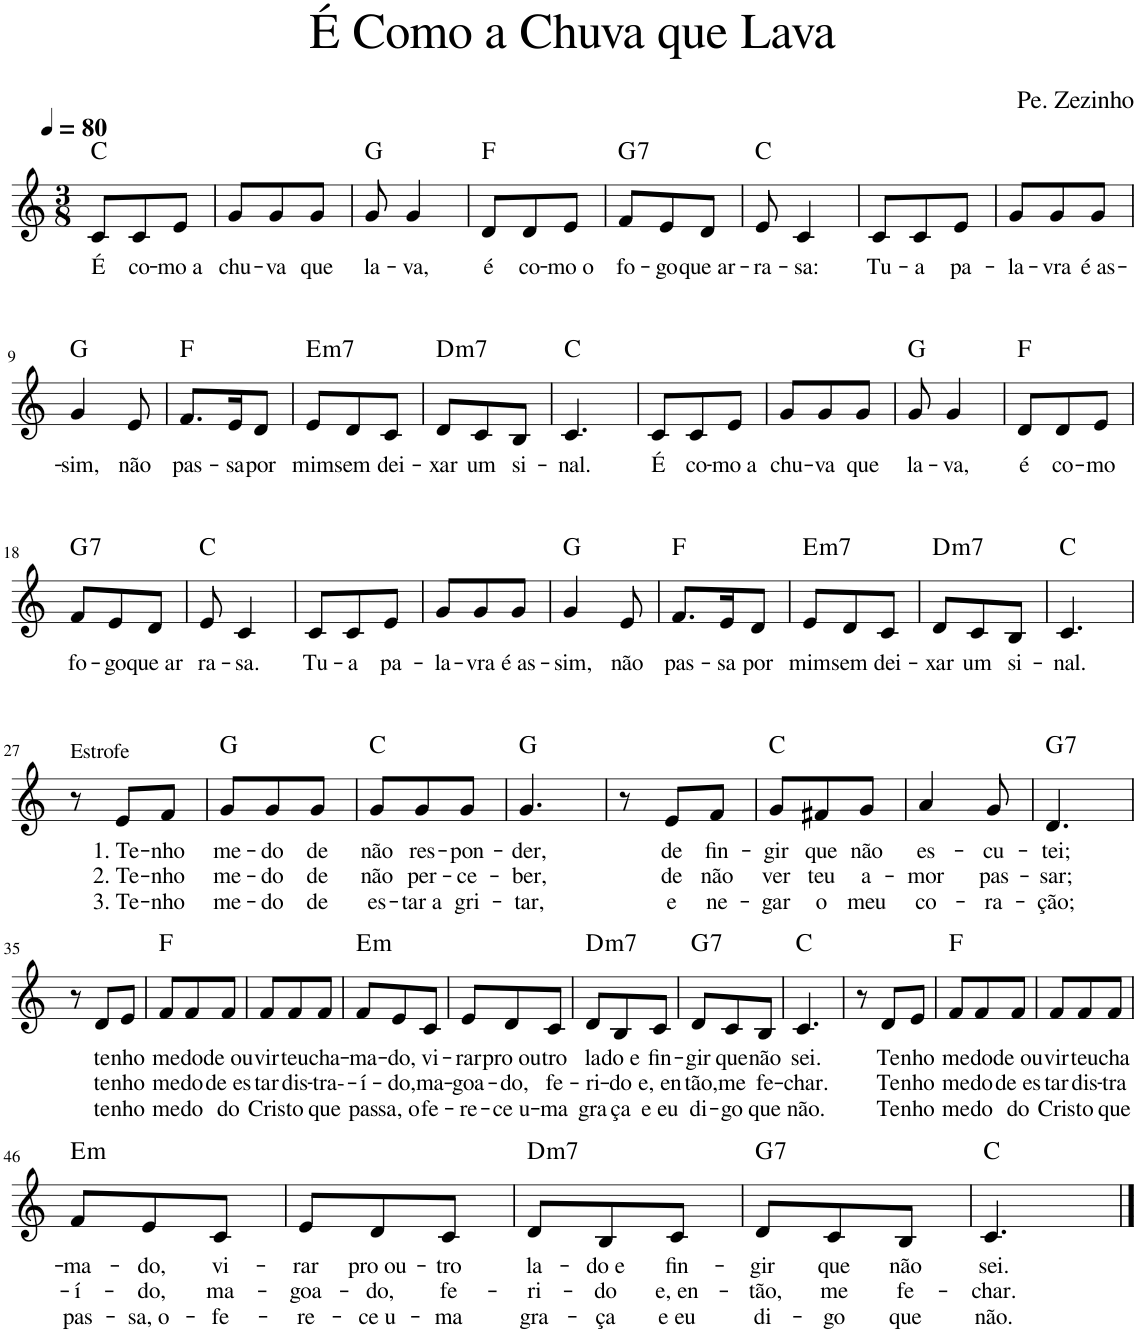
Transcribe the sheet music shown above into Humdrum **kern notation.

**kern	**text	**text	**text	**harte
*part1	*part1	*part1	*part1	*part1
*staff1	*staff1	*staff1	*staff1	*
*I"Voz	*	*	*	*
*I'Vo.	*	*	*	*
*clefG2	*	*	*	*
*k[]	*	*	*	*
*M3/8	*	*	*	*
*MM80	*	*	*	*
=1	=1	=1	=1	=1
!	!LO:LY:b	!	!	!
8c/L	É	.	.	C:maj
!	!LO:LY:b	!	!	!
8c/	co-	.	.	.
!	!LO:LY:b	!	!	!
8e/J	-mo a	.	.	.
=2	=2	=2	=2	=2
!	!LO:LY:b	!	!	!
8g/L	chu-	.	.	.
!	!LO:LY:b	!	!	!
8g/	-va	.	.	.
!	!LO:LY:b	!	!	!
8g/J	que	.	.	.
=3	=3	=3	=3	=3
!	!LO:LY:b	!	!	!
8g/	la-	.	.	G:maj
!	!LO:LY:b	!	!	!
4g/	-va,	.	.	.
=4	=4	=4	=4	=4
!	!LO:LY:b	!	!	!
8d/L	é	.	.	F:maj
!	!LO:LY:b	!	!	!
8d/	co-	.	.	.
!	!LO:LY:b	!	!	!
8e/J	-mo o	.	.	.
=5	=5	=5	=5	=5
!	!LO:LY:b	!	!	!LO:H:kt=7
8f/L	fo-	.	.	G:7
!	!LO:LY:b	!	!	!
8e/	-go	.	.	.
!	!LO:LY:b	!	!	!
8d/J	que ar-	.	.	.
=6	=6	=6	=6	=6
!	!LO:LY:b	!	!	!
8e/	-ra-	.	.	C:maj
!	!LO:LY:b	!	!	!
4c/	-sa:	.	.	.
=7	=7	=7	=7	=7
!	!LO:LY:b	!	!	!
8c/L	Tu-	.	.	.
!	!LO:LY:b	!	!	!
8c/	-a	.	.	.
!	!LO:LY:b	!	!	!
8e/J	pa-	.	.	.
=8	=8	=8	=8	=8
!	!LO:LY:b	!	!	!
8g/L	-la-	.	.	.
!	!LO:LY:b	!	!	!
8g/	-vra	.	.	.
!	!LO:LY:b	!	!	!
8g/J	é as-	.	.	.
!!LO:LB:g=z
=9	=9	=9	=9	=9
!	!LO:LY:b	!	!	!
4g/	-sim,	.	.	G:maj
!	!LO:LY:b	!	!	!
8e/	não	.	.	.
=10	=10	=10	=10	=10
!	!LO:LY:b	!	!	!
8.f/L	pas-	.	.	F:maj
!	!LO:LY:b	!	!	!
16e/K	-sa	.	.	.
!	!LO:LY:b	!	!	!
8d/J	por	.	.	.
=11	=11	=11	=11	=11
!	!LO:LY:b	!	!	!LO:H:kt=m7
8e/L	mim	.	.	E:min7
!	!LO:LY:b	!	!	!
8d/	sem	.	.	.
!	!LO:LY:b	!	!	!
8c/J	dei-	.	.	.
=12	=12	=12	=12	=12
!	!LO:LY:b	!	!	!LO:H:kt=m7
8d/L	-xar	.	.	D:min7
!	!LO:LY:b	!	!	!
8c/	um	.	.	.
!	!LO:LY:b	!	!	!
8B/J	si-	.	.	.
=13	=13	=13	=13	=13
!	!LO:LY:b	!	!	!
4.c/	-nal.	.	.	C:maj
=14	=14	=14	=14	=14
!	!LO:LY:b	!	!	!
8c/L	É	.	.	.
!	!LO:LY:b	!	!	!
8c/	co-	.	.	.
!	!LO:LY:b	!	!	!
8e/J	-mo a	.	.	.
=15	=15	=15	=15	=15
!	!LO:LY:b	!	!	!
8g/L	chu-	.	.	.
!	!LO:LY:b	!	!	!
8g/	-va	.	.	.
!	!LO:LY:b	!	!	!
8g/J	que	.	.	.
=16	=16	=16	=16	=16
!	!LO:LY:b	!	!	!
8g/	la-	.	.	G:maj
!	!LO:LY:b	!	!	!
4g/	-va,	.	.	.
=17	=17	=17	=17	=17
!	!LO:LY:b	!	!	!
8d/L	é	.	.	F:maj
!	!LO:LY:b	!	!	!
8d/	co-	.	.	.
!	!LO:LY:b	!	!	!
8e/J	-mo	.	.	.
!!LO:LB:g=z
=18	=18	=18	=18	=18
!	!LO:LY:b	!	!	!LO:H:kt=7
8f/L	fo-	.	.	G:7
!	!LO:LY:b	!	!	!
8e/	-go	.	.	.
!	!LO:LY:b	!	!	!
8d/J	que ar	.	.	.
=19	=19	=19	=19	=19
!	!LO:LY:b	!	!	!
8e/	ra-	.	.	C:maj
!	!LO:LY:b	!	!	!
4c/	-sa.	.	.	.
=20	=20	=20	=20	=20
!	!LO:LY:b	!	!	!
8c/L	Tu-	.	.	.
!	!LO:LY:b	!	!	!
8c/	-a	.	.	.
!	!LO:LY:b	!	!	!
8e/J	pa-	.	.	.
=21	=21	=21	=21	=21
!	!LO:LY:b	!	!	!
8g/L	-la-	.	.	.
!	!LO:LY:b	!	!	!
8g/	-vra	.	.	.
!	!LO:LY:b	!	!	!
8g/J	é as-	.	.	.
=22	=22	=22	=22	=22
!	!LO:LY:b	!	!	!
4g/	-sim,	.	.	G:maj
!	!LO:LY:b	!	!	!
8e/	não	.	.	.
=23	=23	=23	=23	=23
!	!LO:LY:b	!	!	!
8.f/L	pas-	.	.	F:maj
!	!LO:LY:b	!	!	!
16e/K	-sa	.	.	.
!	!LO:LY:b	!	!	!
8d/J	por	.	.	.
=24	=24	=24	=24	=24
!	!LO:LY:b	!	!	!LO:H:kt=m7
8e/L	mim	.	.	E:min7
!	!LO:LY:b	!	!	!
8d/	sem	.	.	.
!	!LO:LY:b	!	!	!
8c/J	dei-	.	.	.
=25	=25	=25	=25	=25
!	!LO:LY:b	!	!	!LO:H:kt=m7
8d/L	-xar	.	.	D:min7
!	!LO:LY:b	!	!	!
8c/	um	.	.	.
!	!LO:LY:b	!	!	!
8B/J	si-	.	.	.
=26	=26	=26	=26	=26
!	!LO:LY:b	!	!	!
4.c/	-nal.	.	.	C:maj
!!LO:LB:g=z
=27	=27	=27	=27	=27
8r	.	.	.	.
!LO:TX:a:t=Estrofe	!	!	!	!
!	!LO:LY:b	!LO:LY:b	!LO:LY:b	!
8e/L	1. Te-	2. Te-	3. Te-	.
!	!LO:LY:b	!LO:LY:b	!LO:LY:b	!
8f/J	-nho	-nho	-nho	.
=28	=28	=28	=28	=28
!	!LO:LY:b	!LO:LY:b	!LO:LY:b	!
8g/L	me-	me-	me-	G:maj
!	!LO:LY:b	!LO:LY:b	!LO:LY:b	!
8g/	-do	-do	-do	.
!	!LO:LY:b	!LO:LY:b	!LO:LY:b	!
8g/J	de	de	de	.
=29	=29	=29	=29	=29
!	!LO:LY:b	!LO:LY:b	!LO:LY:b	!
8g/L	não	não	es-	C:maj
!	!LO:LY:b	!LO:LY:b	!LO:LY:b	!
8g/	res-	per-	-tar a	.
!	!LO:LY:b	!LO:LY:b	!LO:LY:b	!
8g/J	-pon-	-ce-	gri-	.
=30	=30	=30	=30	=30
!	!LO:LY:b	!LO:LY:b	!LO:LY:b	!
4.g/	-der,	-ber,	-tar,	G:maj
=31	=31	=31	=31	=31
8r	.	.	.	.
!	!LO:LY:b	!LO:LY:b	!LO:LY:b	!
8e/L	de	de	e	.
!	!LO:LY:b	!LO:LY:b	!LO:LY:b	!
8f/J	fin-	não	ne-	.
=32	=32	=32	=32	=32
!	!LO:LY:b	!LO:LY:b	!LO:LY:b	!
8g/L	-gir	ver	-gar	C:maj
!	!LO:LY:b	!LO:LY:b	!LO:LY:b	!
8f#X/	que	teu	o	.
!	!LO:LY:b	!LO:LY:b	!LO:LY:b	!
8g/J	não	a-	meu	.
=33	=33	=33	=33	=33
!	!LO:LY:b	!LO:LY:b	!LO:LY:b	!
4a/	es-	-mor	co-	.
!	!LO:LY:b	!LO:LY:b	!LO:LY:b	!
8g/	-cu-	pas-	-ra-	.
=34	=34	=34	=34	=34
!	!LO:LY:b	!LO:LY:b	!LO:LY:b	!LO:H:kt=7
4.d/	-tei;	-sar;	-ção;	G:7
!!LO:LB:g=z
=35	=35	=35	=35	=35
8r	.	.	.	.
!	!LO:LY:b	!LO:LY:b	!LO:LY:b	!
8d/L	te-	te-	te-	.
!	!LO:LY:b	!LO:LY:b	!LO:LY:b	!
8e/J	-nho	-nho	-nho	.
=36	=36	=36	=36	=36
!	!LO:LY:b	!LO:LY:b	!LO:LY:b	!
8f/L	me-	me-	me-	F:maj
!	!LO:LY:b	!LO:LY:b	!LO:LY:b	!
8f/	-do	-do	-do	.
!	!LO:LY:b	!LO:LY:b	!LO:LY:b	!
8f/J	de ou-	de es	do	.
=37	=37	=37	=37	=37
!	!LO:LY:b	!LO:LY:b	!LO:LY:b	!
8f/L	-vir	tar	Cris-	.
!	!LO:LY:b	!LO:LY:b	!LO:LY:b	!
8f/	teu	dis-	-to	.
!	!LO:LY:b	!LO:LY:b	!LO:LY:b	!
8f/J	cha-	-tra--	que	.
=38	=38	=38	=38	=38
!	!LO:LY:b	!LO:LY:b	!LO:LY:b	!LO:H:kt=m
8f/L	-ma-	-í-	pas-	E:min
!	!LO:LY:b	!LO:LY:b	!LO:LY:b	!
8e/	-do,	-do,	-sa, o-	.
!	!LO:LY:b	!LO:LY:b	!LO:LY:b	!
8c/J	vi-	ma-	-fe-	.
=39	=39	=39	=39	=39
!	!LO:LY:b	!LO:LY:b	!LO:LY:b	!
8e/L	-rar	-goa-	-re-	.
!	!LO:LY:b	!LO:LY:b	!LO:LY:b	!
8d/	pro ou	-do,	-ce u-	.
!	!LO:LY:b	!LO:LY:b	!LO:LY:b	!
8c/J	tro	fe-	-ma	.
=40	=40	=40	=40	=40
!	!LO:LY:b	!LO:LY:b	!LO:LY:b	!LO:H:kt=m7
8d/L	la-	-ri-	gra-	D:min7
!	!LO:LY:b	!LO:LY:b	!LO:LY:b	!
8B/	-do e	-do	-ça	.
!	!LO:LY:b	!LO:LY:b	!LO:LY:b	!
8c/J	fin-	e, en-	e eu	.
=41	=41	=41	=41	=41
!	!LO:LY:b	!LO:LY:b	!LO:LY:b	!LO:H:kt=7
8d/L	-gir	tão,	-di-	G:7
!	!LO:LY:b	!LO:LY:b	!LO:LY:b	!
8c/	que	me	-go	.
!	!LO:LY:b	!LO:LY:b	!LO:LY:b	!
8B/J	não	fe-	que	.
=42	=42	=42	=42	=42
!	!LO:LY:b	!LO:LY:b	!LO:LY:b	!
4.c/	sei.	-char.	não.	C:maj
=43	=43	=43	=43	=43
8r	.	.	.	.
!	!LO:LY:b	!LO:LY:b	!LO:LY:b	!
8d/L	Te-	Te-	Te-	.
!	!LO:LY:b	!LO:LY:b	!LO:LY:b	!
8e/J	-nho	-nho	-nho	.
=44	=44	=44	=44	=44
!	!LO:LY:b	!LO:LY:b	!LO:LY:b	!
8f/L	me-	me-	me-	F:maj
!	!LO:LY:b	!LO:LY:b	!LO:LY:b	!
8f/	-do	-do	-do	.
!	!LO:LY:b	!LO:LY:b	!LO:LY:b	!
8f/J	de ou-	de es-	do	.
=45	=45	=45	=45	=45
!	!LO:LY:b	!LO:LY:b	!LO:LY:b	!
8f/L	-vir	-tar	Cris-	.
!	!LO:LY:b	!LO:LY:b	!LO:LY:b	!
8f/	teu	dis-	-to	.
!	!LO:LY:b	!LO:LY:b	!LO:LY:b	!
8f/J	cha-	-tra-	que	.
!!LO:LB:g=z
=46	=46	=46	=46	=46
!	!LO:LY:b	!LO:LY:b	!LO:LY:b	!LO:H:kt=m
8f/L	-ma-	-í-	pas-	E:min
!	!LO:LY:b	!LO:LY:b	!LO:LY:b	!
8e/	-do,	-do,	-sa, o-	.
!	!LO:LY:b	!LO:LY:b	!LO:LY:b	!
8c/J	vi-	ma-	-fe-	.
=47	=47	=47	=47	=47
!	!LO:LY:b	!LO:LY:b	!LO:LY:b	!
8e/L	-rar	-goa-	-re-	.
!	!LO:LY:b	!LO:LY:b	!LO:LY:b	!
8d/	pro ou-	-do,	-ce u-	.
!	!LO:LY:b	!LO:LY:b	!LO:LY:b	!
8c/J	-tro	fe-	-ma	.
=48	=48	=48	=48	=48
!	!LO:LY:b	!LO:LY:b	!LO:LY:b	!LO:H:kt=m7
8d/L	la-	-ri-	gra-	D:min7
!	!LO:LY:b	!LO:LY:b	!LO:LY:b	!
8B/	-do e	-do	-ça	.
!	!LO:LY:b	!LO:LY:b	!LO:LY:b	!
8c/J	fin-	e, en-	e eu	.
=49	=49	=49	=49	=49
!	!LO:LY:b	!LO:LY:b	!LO:LY:b	!LO:H:kt=7
8d/L	-gir	-tão,	di-	G:7
!	!LO:LY:b	!LO:LY:b	!LO:LY:b	!
8c/	que	me	-go	.
!	!LO:LY:b	!LO:LY:b	!LO:LY:b	!
8B/J	não	fe-	que	.
=50	=50	=50	=50	=50
!	!LO:LY:b	!LO:LY:b	!LO:LY:b	!
4.c/	sei.	-char.	não.	C:maj
==	==	==	==	==
*-	*-	*-	*-	*-
